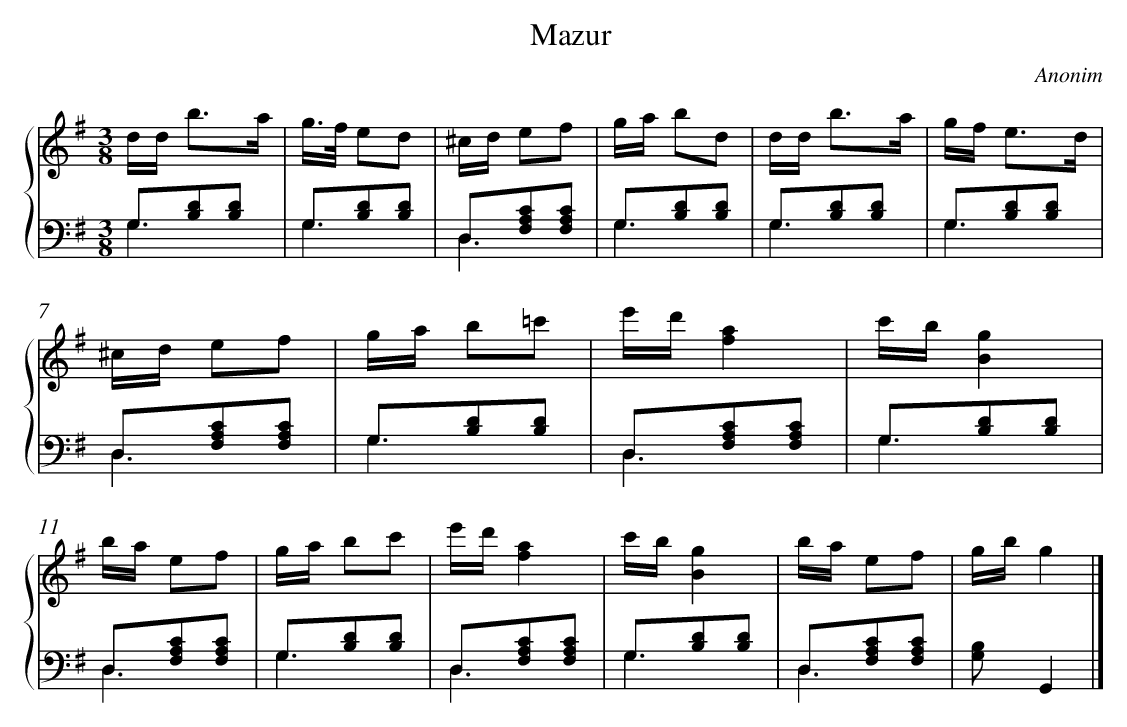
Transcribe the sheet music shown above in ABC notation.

X:1
T: Mazur
C: Anonim
L: 1/8
M: 3/8
%%staves {1 2}
V: 1 clef=treble
V: 2 clef=bass
K: G
[V:1] d/d< ba/ |
[V:2] G,[DB,][DB,] & G,3 |
[V:1] g/>f/ ed |
[V:2] G,[DB,][DB,] & G,3 |
[V:1] ^c/d/ ef |
[V:2] D,[CA,F,][CA,F,] & D,3 |
[V:1] g/a/ bd |
[V:2] G,[DB,][DB,] & G,3 |
[V:1] d/d< ba/ |
[V:2] G,[DB,][DB,] & G,3 |
[V:1] g/f< ed/ |
[V:2] G,[DB,][DB,] & G,3 |
[V:1] ^c/d/ ef |
[V:2] D,[CA,F,][CA,F,] & D,3 |
[V:1] g/a/ b=c' |
[V:2] G,[DB,][DB,] & G,3 |
[V:1] e'/d'/[a2f2] |
[V:2] D,[CA,F,][CA,F,] & D,3 |
[V:1] c'/b/[g2B2] |
[V:2] G,[DB,][DB,] & G,3 |
[V:1] b/a/ ef |
[V:2] D,[CA,F,][CA,F,] & D,3 |
[V:1] g/a/ bc' |
[V:2] G,[DB,][DB,] & G,3 |
[V:1] e'/d'/[a2f2] |
[V:2] D,[CA,F,][CA,F,] & D,3 |
[V:1] c'/b/[g2B2] |
[V:2] G,[DB,][DB,] & G,3 |
[V:1] b/a/ ef |
[V:2] D,[CA,F,][CA,F,] & D,3 |
[V:1] g/b/g2 |]
[V:2] [B,G,]G,,2 |]
